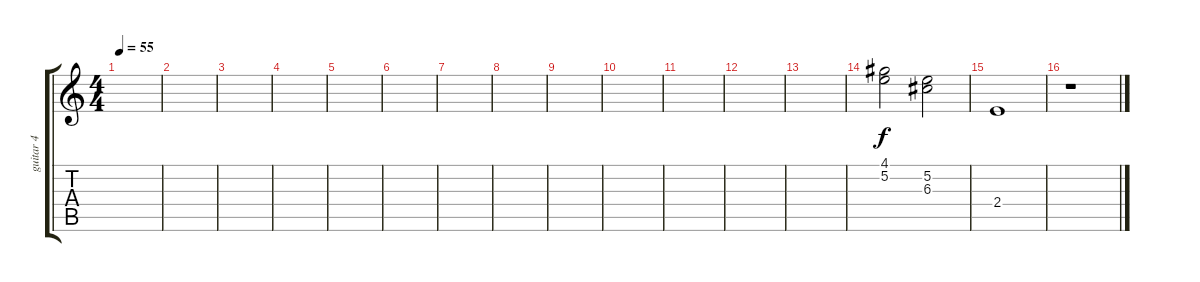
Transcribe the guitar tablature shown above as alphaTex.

\track ("guitar 4" "guitar 4") {instrument electricguitarjazz}
\staff {score tabs}
\tuning (E4 B3 G3 D3 A2 E2) {hide}
\ts (4 4)
\tempo 55
\clef g2
\ks c
|
|
|
|
|
|
|
|
|
|
|
|
|
(4.1 5.2).2 (5.2 6.3).2 |
2.4.1 |
r.1
